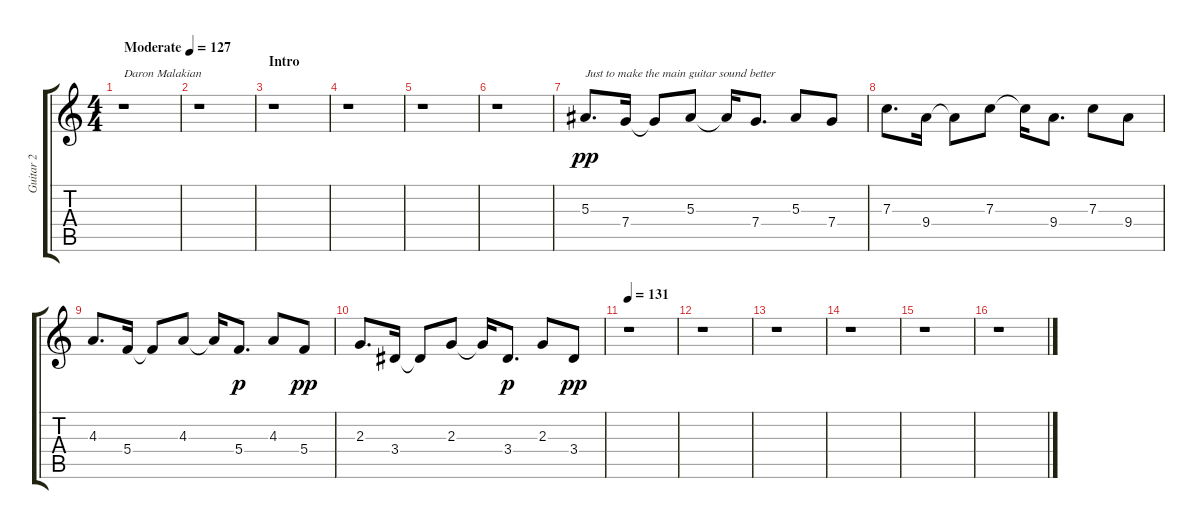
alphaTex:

\track ("Guitar 2" "Guitar 2") {instrument distortionguitar}
\staff {score tabs}
\tuning (D4 A3 F3 C3 G2 C2) {hide}
\voice
\ts (4 4)
\tempo (127 "Moderate")
\clef g2
\ks c
r.1{txt "Daron Malakian" dy pp instrument distortionguitar} |
r.1 |
\section ("" "Intro")
r.1 |
r.1 |
r.1 |
r.1 |
5.3.8{d txt "Just to make the main guitar sound better"} 7.4.16 7.4{t}.8 5.3.8 5.3{t}.16 7.4.8{d} 5.3.8 7.4.8 |
7.3.8{d} 9.4.16 9.4{t}.8 7.3.8 7.3{t}.16 9.4.8{d} 7.3.8 9.4.8 |
4.3.8{d} 5.4.16 5.4{t}.8 4.3.8 4.3{t}.16 5.4.8{d dy p} 4.3.8 5.4.8{dy pp} |
2.3.8{d} 3.4.16 3.4{t}.8 2.3.8 2.3{t}.16 3.4.8{d dy p} 2.3.8 3.4.8{dy pp} |
\tempo 131
r.1 |
r.1 |
r.1 |
r.1 |
r.1 |
r.1
\voice
\clef g2
\ottava regular
\simile none
\ks c
r.1{dy f} |
|
|
r.1 |
r.1 |
r.1 |
|
|
|
|
|
|
|
|
|
